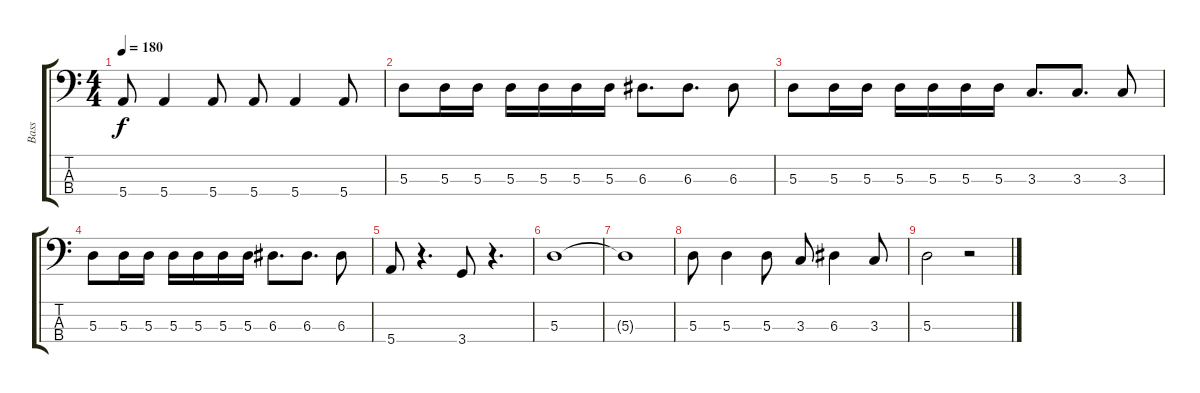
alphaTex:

\track ("Bass" "Bass") {instrument electricbasspick}
\staff {score tabs}
\tuning (G2 D2 A1 E1) {hide}
\ts (4 4)
\tempo 180
\clef f4
\ks c
5.4.8{dy f} 5.4.4 5.4.8 5.4.8 5.4.4 5.4.8 |
5.3.8 5.3.16 5.3.16 5.3.16 5.3.16 5.3.16 5.3.16 6.3.8{d} 6.3.8{d} 6.3.8 |
5.3.8 5.3.16 5.3.16 5.3.16 5.3.16 5.3.16 5.3.16 3.3.8{d} 3.3.8{d} 3.3.8 |
5.3.8 5.3.16 5.3.16 5.3.16 5.3.16 5.3.16 5.3.16 6.3.8{d} 6.3.8{d} 6.3.8 |
5.4.8 r.4{d} 3.4.8 r.4{d} |
5.3.1 |
5.3{t}.1 |
5.3.8 5.3.4 5.3.8 3.3.8 6.3.4 3.3.8 |
5.3.2 r.2
